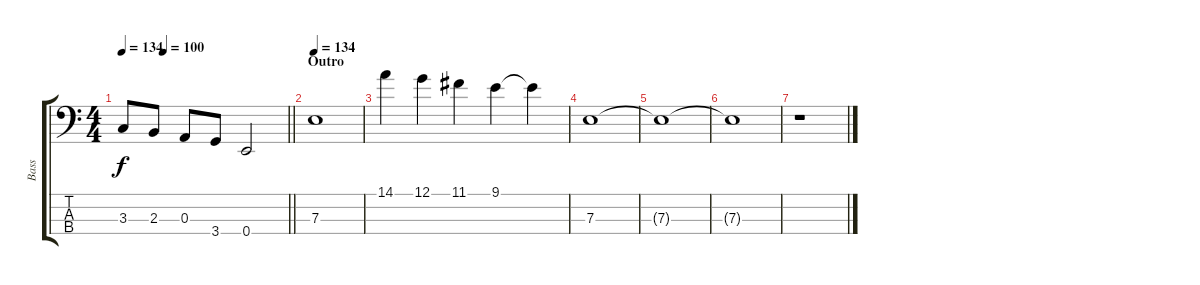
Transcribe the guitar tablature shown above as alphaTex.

\track ("Bass" "Bass") {instrument electricbassfinger}
\staff {score tabs}
\tuning (G2 D2 A1 E1) {hide}
\ts (4 4)
\tempo 134
\tempo (100 0.25)
\clef f4
\barLineRight lightlight
\ks c
3.3{t}.8{dy f} 2.3.8 0.3.8 3.4.8 0.4.2 |
\section ("" "Outro")
\tempo 134
7.3.1 |
14.1.4 12.1.4 11.1.4 9.1.4 9.1{t}.4 |
7.3.1 |
7.3{t}.1 |
7.3{t}.1 |
r.1
